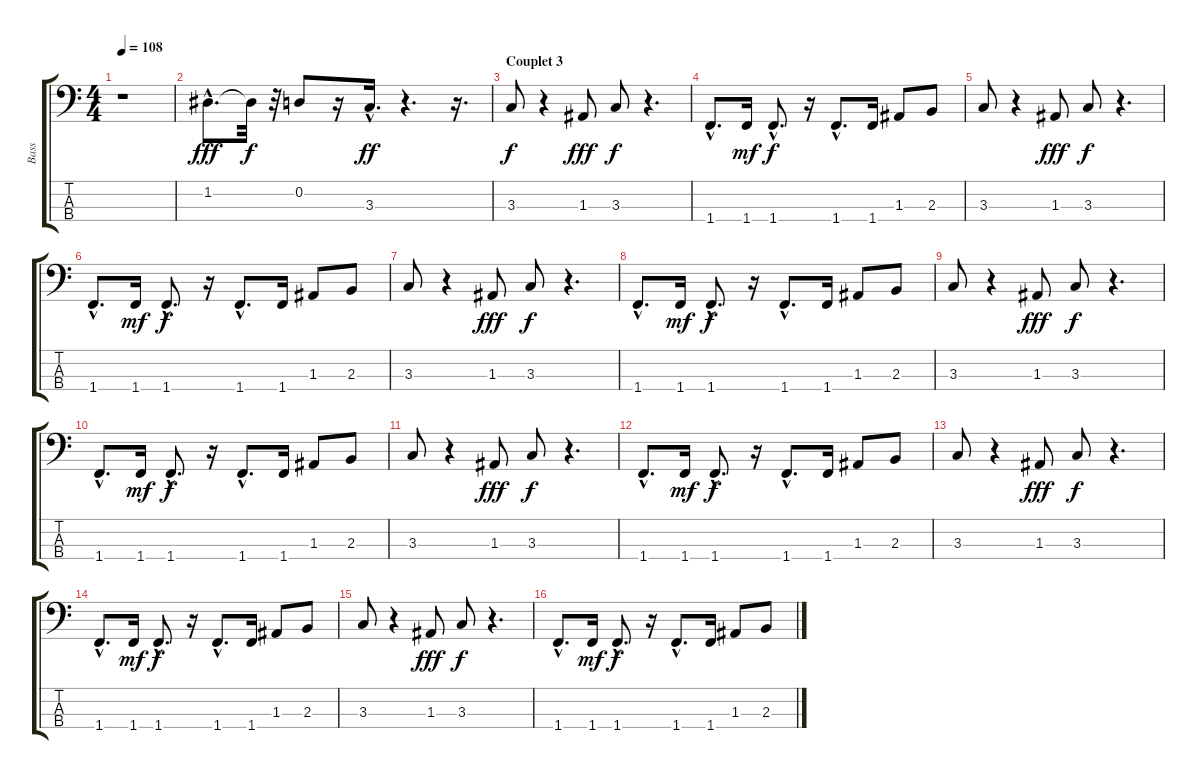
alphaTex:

\track ("Bass" "Bass") {instrument electricbassfinger}
\staff {score tabs}
\tuning (G2 D2 A1 E1) {hide}
\ts (4 4)
\tempo 108
\clef f4
\ks c
r.1{dy ff} |
1.2{hac}.8{d dy fff} 1.2{t}.32{dy f} r.32 0.2.8 r.16 3.3{hac}.16{d dy ff} r.4{d} r.16{d} |
\section ("" "Couplet 3")
3.3.8{dy f} r.4 1.3.8{dy fff} 3.3.8{dy f} r.4{d} |
1.4{hac}.8{d} 1.4.16{dy mf} 1.4{hac}.8{d dy f} r.16 1.4{hac}.8{d} 1.4.16 1.3.8 2.3.8 |
3.3.8 r.4 1.3.8{dy fff} 3.3.8{dy f} r.4{d} |
1.4{hac}.8{d} 1.4.16{dy mf} 1.4{hac}.8{d dy f} r.16 1.4{hac}.8{d} 1.4.16 1.3.8 2.3.8 |
3.3.8 r.4 1.3.8{dy fff} 3.3.8{dy f} r.4{d} |
1.4{hac}.8{d} 1.4.16{dy mf} 1.4{hac}.8{d dy f} r.16 1.4{hac}.8{d} 1.4.16 1.3.8 2.3.8 |
3.3.8 r.4 1.3.8{dy fff} 3.3.8{dy f} r.4{d} |
1.4{hac}.8{d} 1.4.16{dy mf} 1.4{hac}.8{d dy f} r.16 1.4{hac}.8{d} 1.4.16 1.3.8 2.3.8 |
3.3.8 r.4 1.3.8{dy fff} 3.3.8{dy f} r.4{d} |
1.4{hac}.8{d} 1.4.16{dy mf} 1.4{hac}.8{d dy f} r.16 1.4{hac}.8{d} 1.4.16 1.3.8 2.3.8 |
3.3.8 r.4 1.3.8{dy fff} 3.3.8{dy f} r.4{d} |
1.4{hac}.8{d} 1.4.16{dy mf} 1.4{hac}.8{d dy f} r.16 1.4{hac}.8{d} 1.4.16 1.3.8 2.3.8 |
3.3.8 r.4 1.3.8{dy fff} 3.3.8{dy f} r.4{d} |
1.4{hac}.8{d} 1.4.16{dy mf} 1.4{hac}.8{d dy f} r.16 1.4{hac}.8{d} 1.4.16 1.3.8 2.3.8
